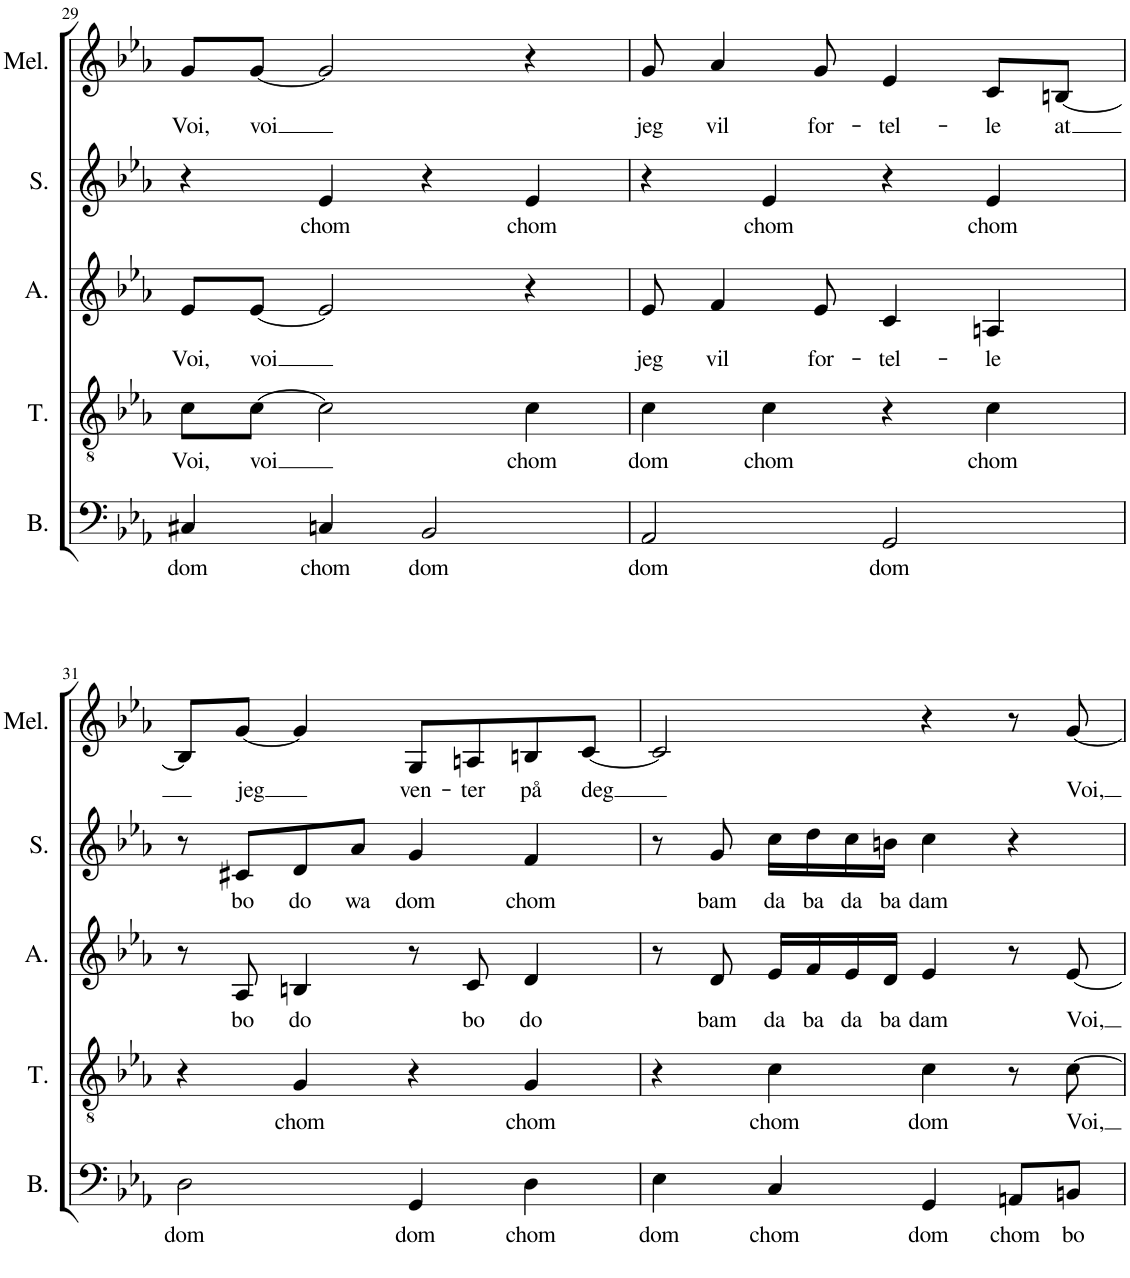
**kern	**text	**kern	**text	**kern	**text	**kern	**text	**kern	**text
*part5	*part5	*part4	*part4	*part3	*part3	*part2	*part2	*part1	*part1
*staff5	*staff5	*staff4	*staff4	*staff3	*staff3	*staff2	*staff2	*staff1	*staff1
*I"Bass	*	*I"Tenor	*	*I"Alto	*	*I"Soprano	*	*I"Melody	*
*I'B.	*	*I'T.	*	*I'A.	*	*I'S.	*	*I'Mel.	*
!!LO:PB:g=z
*clefF4	*	*clefGv2	*	*clefG2	*	*clefG2	*	*clefG2	*
*k[b-e-a-]	*	*k[b-e-a-]	*	*k[b-e-a-]	*	*k[b-e-a-]	*	*k[b-e-a-]	*
*M4/4	*	*M4/4	*	*M4/4	*	*M4/4	*	*M4/4	*
=29	=29	=29	=29	=29	=29	=29	=29	=29	=29
!	!LO:LY:b	!	!LO:LY:b	!	!LO:LY:b	!	!	!	!LO:LY:b
4C#X/	dom	8c\L	Voi,	8e-/L	Voi,	4r	.	8g/L	Voi,
!	!	!	!LO:LY:b	!	!LO:LY:b	!	!	!	!LO:LY:b
.	.	[8c\J	voi	[8e-/J	voi	.	.	[8g/J	voi
!	!LO:LY:b	!	!	!	!	!	!LO:LY:b	!	!
4Cn/	chom	2c\]	.	2e-/]	.	4e-/	chom	2g/]	.
!	!LO:LY:b	!	!	!	!	!	!	!	!
2BB-/	dom	.	.	.	.	4r	.	.	.
!	!	!	!LO:LY:b	!	!	!	!LO:LY:b	!	!
.	.	4c\	chom	4r	.	4e-/	chom	4r	.
=30	=30	=30	=30	=30	=30	=30	=30	=30	=30
!	!LO:LY:b	!	!LO:LY:b	!	!LO:LY:b	!	!	!	!LO:LY:b
2AA-/	dom	4c\	dom	8e-/	jeg	4r	.	8g/	jeg
!	!	!	!	!	!LO:LY:b	!	!	!	!LO:LY:b
.	.	.	.	4f/	vil	.	.	4a-/	vil
!	!	!	!LO:LY:b	!	!	!	!LO:LY:b	!	!
.	.	4c\	chom	.	.	4e-/	chom	.	.
!	!	!	!	!	!LO:LY:b	!	!	!	!LO:LY:b
.	.	.	.	8e-/	for-	.	.	8g/	for-
!	!LO:LY:b	!	!	!	!LO:LY:b	!	!	!	!LO:LY:b
2GG/	dom	4r	.	4c/	-tel-	4r	.	4e-/	-tel-
!	!	!	!LO:LY:b	!	!LO:LY:b	!	!LO:LY:b	!	!LO:LY:b
.	.	4c\	chom	4An/	-le	4e-/	chom	8c/L	-le
!	!	!	!	!	!	!	!	!	!LO:LY:b
.	.	.	.	.	.	.	.	[8Bn/J	at
!!LO:LB:g=z
=31	=31	=31	=31	=31	=31	=31	=31	=31	=31
!	!LO:LY:b	!	!	!	!	!	!	!	!
2D\	dom	4r	.	8r	.	8r	.	8B/L]	.
!	!	!	!	!	!LO:LY:b	!	!LO:LY:b	!	!LO:LY:b
.	.	.	.	8A-/	bo	8c#X/L	bo	[8g/J	jeg
!	!	!	!LO:LY:b	!	!LO:LY:b	!	!LO:LY:b	!	!
.	.	4G/	chom	4Bn/	do	8d/	do	4g/]	.
!	!	!	!	!	!	!	!LO:LY:b	!	!
.	.	.	.	.	.	8a-/J	wa	.	.
!	!LO:LY:b	!	!	!	!	!	!LO:LY:b	!	!LO:LY:b
4GG/	dom	4r	.	8r	.	4g/	dom	8G/L	ven-
!	!	!	!	!	!LO:LY:b	!	!	!	!LO:LY:b
.	.	.	.	8c/	bo	.	.	8An/	-ter
!	!LO:LY:b	!	!LO:LY:b	!	!LO:LY:b	!	!LO:LY:b	!	!LO:LY:b
4D\	chom	4G/	chom	4d/	do	4f/	chom	8Bn/	på
!	!	!	!	!	!	!	!	!	!LO:LY:b
.	.	.	.	.	.	.	.	[8c/J	deg
=32	=32	=32	=32	=32	=32	=32	=32	=32	=32
!	!LO:LY:b	!	!	!	!	!	!	!	!
4E-\	dom	4r	.	8r	.	8r	.	2c/]	.
!	!	!	!	!	!LO:LY:b	!	!LO:LY:b	!	!
.	.	.	.	8d/	bam	8g/	bam	.	.
!	!LO:LY:b	!	!LO:LY:b	!	!LO:LY:b	!	!LO:LY:b	!	!
4C/	chom	4c\	chom	16e-/LL	da	16cc\LL	da	.	.
!	!	!	!	!	!LO:LY:b	!	!LO:LY:b	!	!
.	.	.	.	16f/	ba	16dd\	ba	.	.
!	!	!	!	!	!LO:LY:b	!	!LO:LY:b	!	!
.	.	.	.	16e-/	da	16cc\	da	.	.
!	!	!	!	!	!LO:LY:b	!	!LO:LY:b	!	!
.	.	.	.	16d/JJ	ba	16bn\JJ	ba	.	.
!	!LO:LY:b	!	!LO:LY:b	!	!LO:LY:b	!	!LO:LY:b	!	!
4GG/	dom	4c\	dom	4e-/	dam	4cc\	dam	4r	.
!	!LO:LY:b	!	!	!	!	!	!	!	!
8AAn/L	chom	8r	.	8r	.	4r	.	8r	.
!	!LO:LY:b	!	!LO:LY:b	!	!LO:LY:b	!	!	!	!LO:LY:b
8BBn/J	bo	[8c\	Voi,	[8e-/	Voi,	.	.	[8g/	Voi,
=	=	=	=	=	=	=	=	=	=
*-	*-	*-	*-	*-	*-	*-	*-	*-	*-
